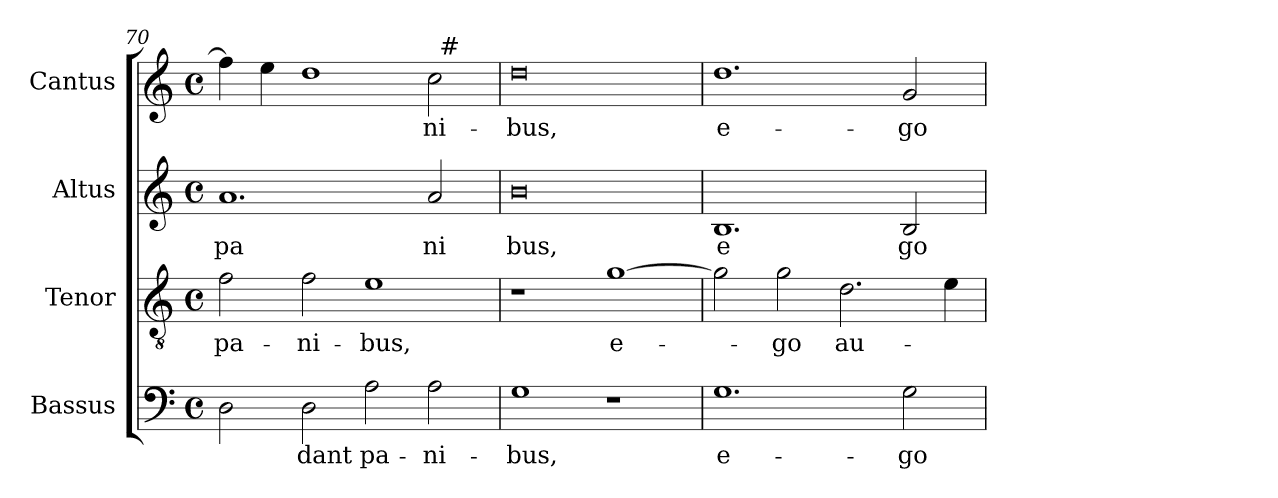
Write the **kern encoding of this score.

**kern	**text	**kern	**text	**kern	**text	**kern	**text
*part4	*part4	*part3	*part3	*part2	*part2	*part1	*part1
*staff4	*staff4	*staff3	*staff3	*staff2	*staff2	*staff1	*staff1
*I"Bassus	*	*I"Tenor	*	*I"Altus	*	*I"Cantus	*
*clefF4	*	*clefGv2	*	*clefG2	*	*clefG2	*
*	*	*	*	*k[]	*	*	*
*	*	*	*	*C:	*	*	*
*M4/4	*	*M4/4	*	*M4/4	*	*M4/4	*
*met(c)	*	*met(c)	*	*met(c)	*	*met(c)	*
=70	=70	=70	=70	=70	=70	=70	=70
!	!	!	!LO:LY:b:cj	!	!LO:LY:b:cj	!	!
*	*	*	*	*	*	*^	*
2D\	.	2f\	pa-	1.a	pa	4ff\]	1ryy	.
.	.	.	.	.	.	4ee\	.	.
!	!LO:LY:b:cj	!	!LO:LY:b:cj	!	!	!	!	!
2D\	-dant	2f\	-ni-	.	.	1dd	.	.
!	!LO:LY:b:cj	!	!LO:LY:b:cj	!	!	!	!	!
2A\	pa-	1e	-bus,	.	.	.	2ryy	.
!	!LO:LY:b:cj	!	!	!	!LO:LY:b:cj	!	!	!LO:LY:b:cj
2A\	-ni-	.	.	2a/	ni	2cc\	32ryy	-ni-
!	!	!	!	!	!	!	!LO:TX:a:t=#	!
.	.	.	.	.	.	.	4...ryy	.
=71	=71	=71	=71	=71	=71	=71	=71	=71
!	!LO:LY:b:cj	!	!	!	!LO:LY:b:cj	!	!	!LO:LY:b:cj
*	*	*	*	*	*	*v	*v	*
1G	-bus,	1r	.	0b	bus,	0dd	-bus,
!	!	!	!LO:LY:b:rj	!	!	!	!
1r	.	[>1g	e-	.	.	.	.
=72	=72	=72	=72	=72	=72	=72	=72
!	!LO:LY:b:cj	!	!	!	!LO:LY:b:cj	!	!LO:LY:b:cj
1.G	e-	2g\]	.	1.B	e	1.dd	e-
!	!	!	!LO:LY:b:cj	!	!	!	!
.	.	2g\	-go	.	.	.	.
!	!	!	!LO:LY:b	!	!	!	!
.	.	2.d\	au-	.	.	.	.
!	!LO:LY:b:cj	!	!	!	!LO:LY:b:cj	!	!LO:LY:b:cj
2G\	-go	.	.	2B/	go	2g/	-go
.	.	4e\	.	.	.	.	.
=	=	=	=	=	=	=	=
*-	*-	*-	*-	*-	*-	*-	*-
